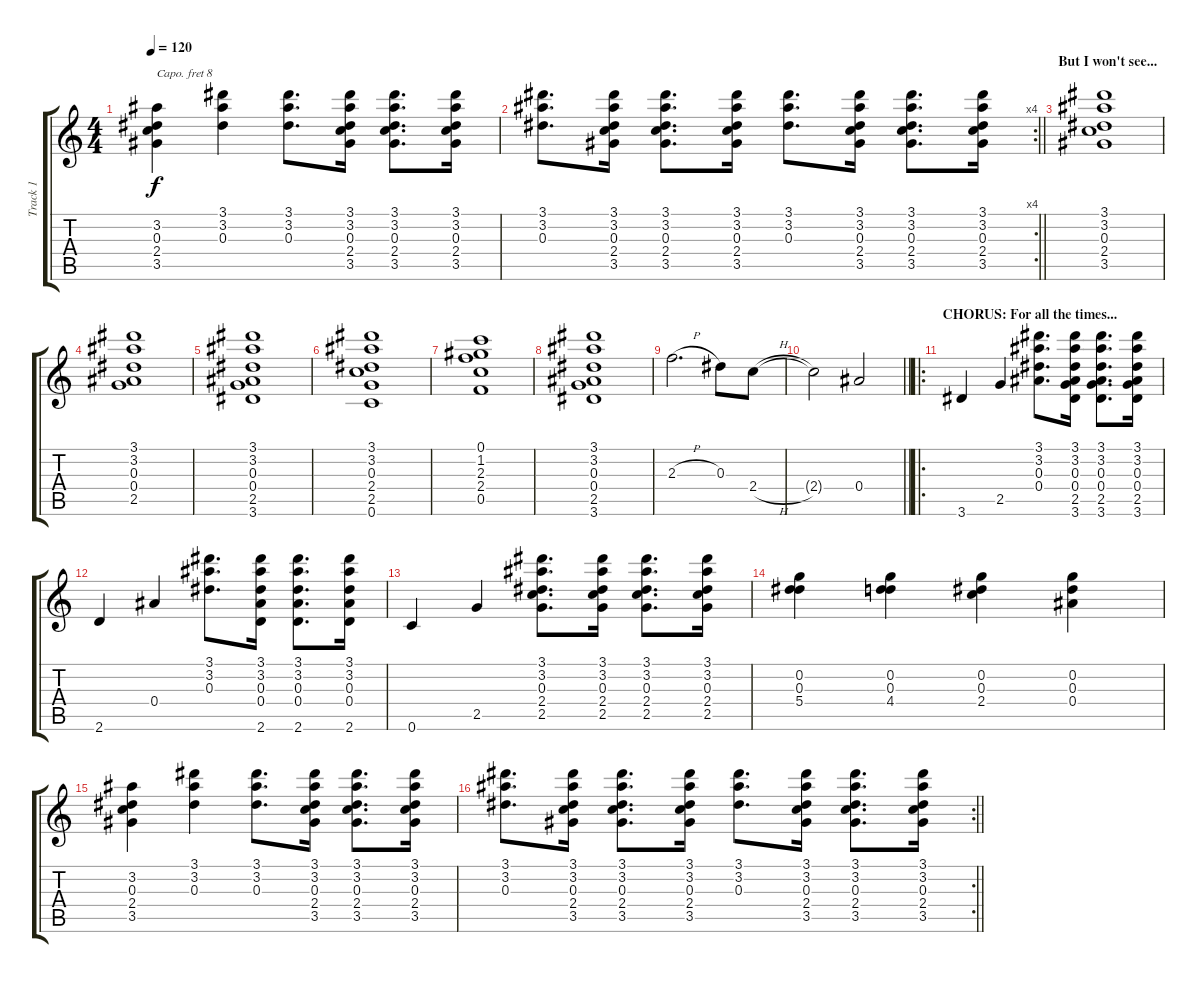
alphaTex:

\track ("Track 1" "Track 1") {instrument acousticguitarsteel}
\staff {score tabs}
\capo 8
\tuning (E4 B3 G3 D3 A2 E2) {hide}
\ts (4 4)
\tempo 120
\clef g2
\ks c
(3.2 0.3 2.4 3.5).4{dy f} (3.1 3.2 0.3).4 (3.1 3.2 0.3).8{d} (3.1 3.2 0.3 2.4 3.5).16 (3.1 3.2 0.3 2.4 3.5).8{d} (3.1 3.2 0.3 2.4 3.5).16 |
\rc 4
\barLineRight lightlight
(3.1 3.2 0.3).8{d} (3.1 3.2 0.3 2.4 3.5).16 (3.1 3.2 0.3 2.4 3.5).8{d} (3.1 3.2 0.3 2.4 3.5).16 (3.1 3.2 0.3).8{d} (3.1 3.2 0.3 2.4 3.5).16 (3.1 3.2 0.3 2.4 3.5).8{d} (3.1 3.2 0.3 2.4 3.5).16 |
\section ("" "But I won't see...")
(3.1 3.2 0.3 2.4 3.5).1 |
(3.1 3.2 0.3 0.4 2.5).1 |
(3.1 3.2 0.3 0.4 2.5 3.6).1 |
(3.1 3.2 0.3 2.4 2.5 0.6).1 |
(0.1 1.2 2.3 2.4 0.5).1 |
(3.1 3.2 0.3 0.4 2.5 3.6).1 |
2.3{h}.2{d} 0.3.8 2.4{h}.8 |
\barLineRight lightlight
2.4{t}.2 0.4.2 |
\ro
\section ("" "CHORUS: For all the times...")
3.6.4 2.5.4 (3.1 3.2 0.3 0.4).8{d} (3.1 3.2 0.3 0.4 2.5 3.6).16 (3.1 3.2 0.3 0.4 2.5 3.6).8{d} (3.1 3.2 0.3 0.4 2.5 3.6).16 |
2.6.4 0.4.4 (3.1 3.2 0.3).8{d} (3.1 3.2 0.3 0.4 2.6).16 (3.1 3.2 0.3 0.4 2.6).8{d} (3.1 3.2 0.3 0.4 2.6).16 |
0.6.4 2.5.4 (3.1 3.2 0.3 2.4 2.5).8{d} (3.1 3.2 0.3 2.4 2.5).16 (3.1 3.2 0.3 2.4 2.5).8{d} (3.1 3.2 0.3 2.4 2.5).16 |
(0.2 0.3 5.4).4 (0.2 0.3 4.4).4 (0.2 0.3 2.4).4 (0.2 0.3 0.4).4 |
(3.2 0.3 2.4 3.5).4 (3.1 3.2 0.3).4 (3.1 3.2 0.3).8{d} (3.1 3.2 0.3 2.4 3.5).16 (3.1 3.2 0.3 2.4 3.5).8{d} (3.1 3.2 0.3 2.4 3.5).16 |
\rc 2
\barLineRight lightlight
(3.1 3.2 0.3).8{d} (3.1 3.2 0.3 2.4 3.5).16 (3.1 3.2 0.3 2.4 3.5).8{d} (3.1 3.2 0.3 2.4 3.5).16 (3.1 3.2 0.3).8{d} (3.1 3.2 0.3 2.4 3.5).16 (3.1 3.2 0.3 2.4 3.5).8{d} (3.1 3.2 0.3 2.4 3.5).16
